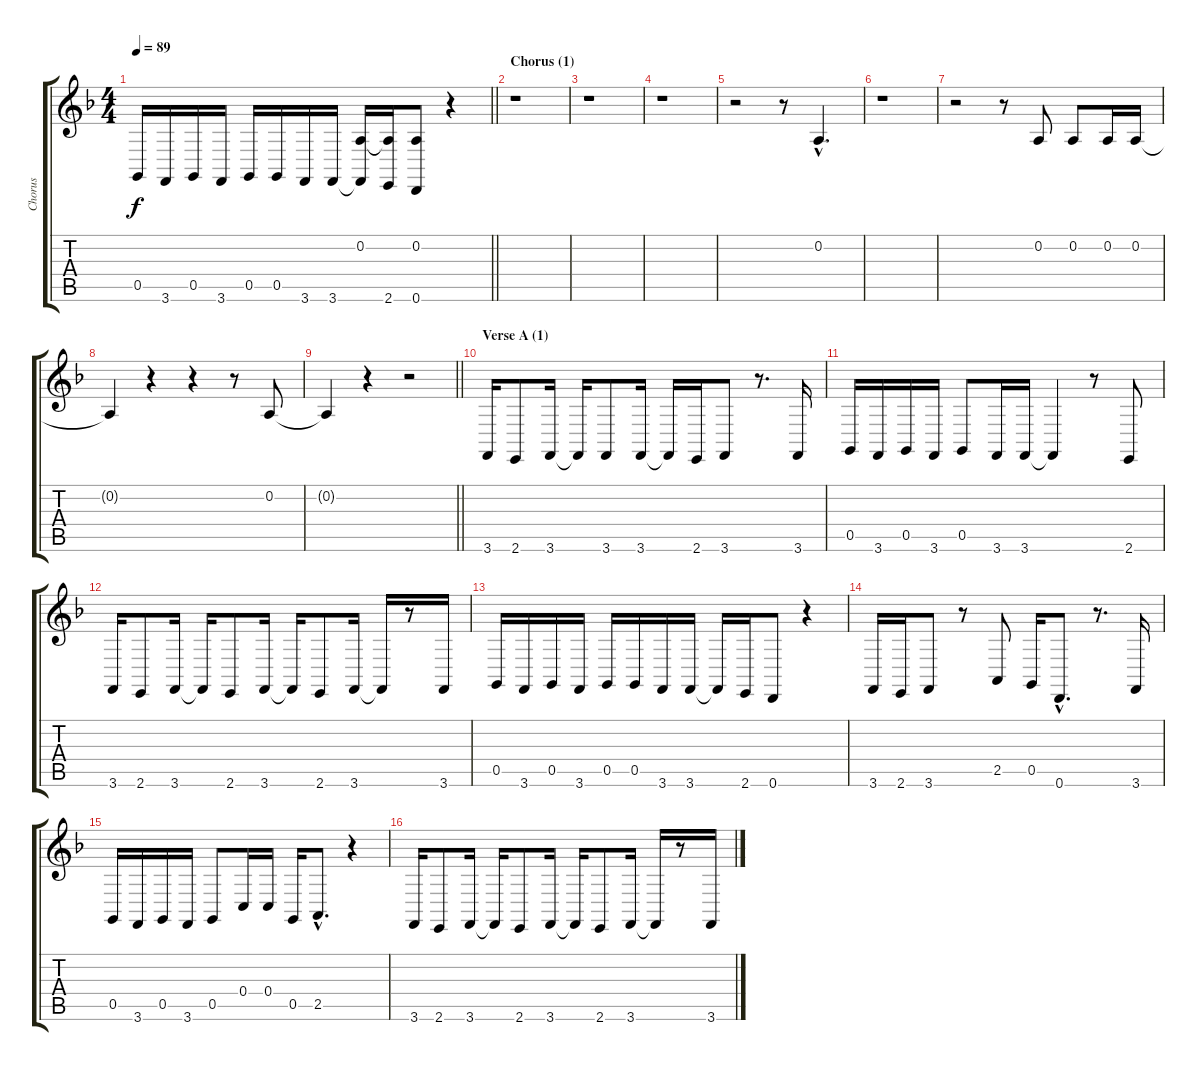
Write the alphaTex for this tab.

\track ("Chorus" "Chorus") {instrument sopranosax}
\staff {score tabs}
\tuning (D4 A3 F3 C3 G2 D2) {hide}
\ts (4 4)
\tempo 89
\clef g2
\barLineRight lightlight
\ks dminor
0.5.16{dy f} 3.6.16 0.5.16 3.6.16 0.5.16 0.5.16 3.6.16 3.6.16 (0.2 3.6{t}).16 (0.2{t} 2.6).16 (0.2 0.6).8 r.4 |
\section ("" "Chorus (1)")
r.1 |
r.1 |
r.1 |
r.2 r.8 0.2{hac}.4{d} |
r.1 |
r.2 r.8 0.2.8 0.2.8 0.2.16 0.2.16 |
0.2{t}.4 r.4 r.4 r.8 0.2.8 |
\barLineRight lightlight
0.2{t}.4 r.4 r.2 |
\section ("" "Verse A (1)")
3.6.16 2.6.8 3.6.16 3.6{t}.16 3.6.8 3.6.16 3.6{t}.16 2.6.16 3.6.8 r.8{d} 3.6.16 |
0.5.16 3.6.16 0.5.16 3.6.16 0.5.8 3.6.16 3.6.16 3.6{t}.4 r.8 2.6.8 |
3.6.16 2.6.8 3.6.16 3.6{t}.16 2.6.8 3.6.16 3.6{t}.16 2.6.8 3.6.16 3.6{t}.16 r.8 3.6.16 |
0.5.16 3.6.16 0.5.16 3.6.16 0.5.16 0.5.16 3.6.16 3.6.16 3.6{t}.16 2.6.16 0.6.8 r.4 |
3.6.16 2.6.16 3.6.8 r.8 2.5.8 0.5.16 0.6{hac}.8{d} r.8{d} 3.6.16 |
0.5.16 3.6.16 0.5.16 3.6.16 0.5.8 0.4.16 0.4.16 0.5.16 2.5{hac}.8{d} r.4 |
3.6.16 2.6.8 3.6.16 3.6{t}.16 2.6.8 3.6.16 3.6{t}.16 2.6.8 3.6.16 3.6{t}.16 r.8 3.6.16
